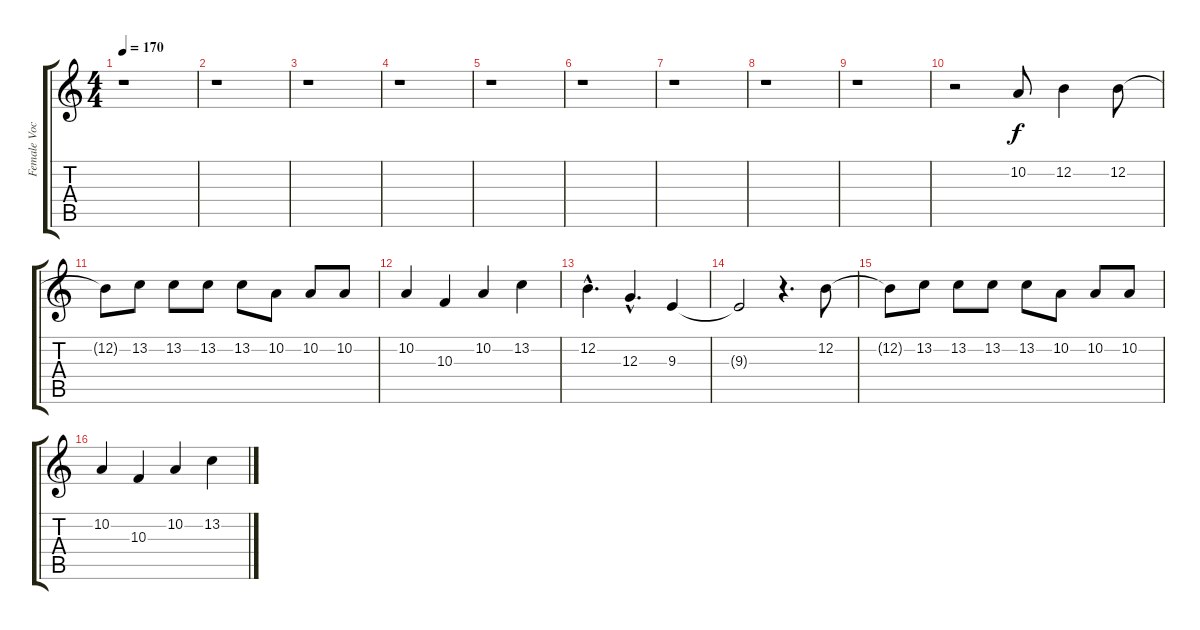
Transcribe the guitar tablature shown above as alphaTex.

\track ("Female Vocals" "Female Voc") {instrument flute}
\staff {score tabs}
\tuning (E4 B3 G3 D3 A2 E2) {hide}
\ts (4 4)
\tempo 170
\clef g2
\ks c
r.1{dy f} |
r.1 |
r.1 |
r.1 |
r.1 |
r.1 |
r.1 |
r.1 |
r.1 |
r.2 10.2.8 12.2.4 12.2.8 |
12.2{t}.8 13.2.8 13.2.8 13.2.8 13.2.8 10.2.8 10.2.8 10.2.8 |
10.2.4 10.3.4 10.2.4 13.2.4 |
12.2{hac}.4{d} 12.3{hac}.4{d} 9.3.4 |
9.3{t}.2 r.4{d} 12.2.8 |
12.2{t}.8 13.2.8 13.2.8 13.2.8 13.2.8 10.2.8 10.2.8 10.2.8 |
10.2.4 10.3.4 10.2.4 13.2.4
